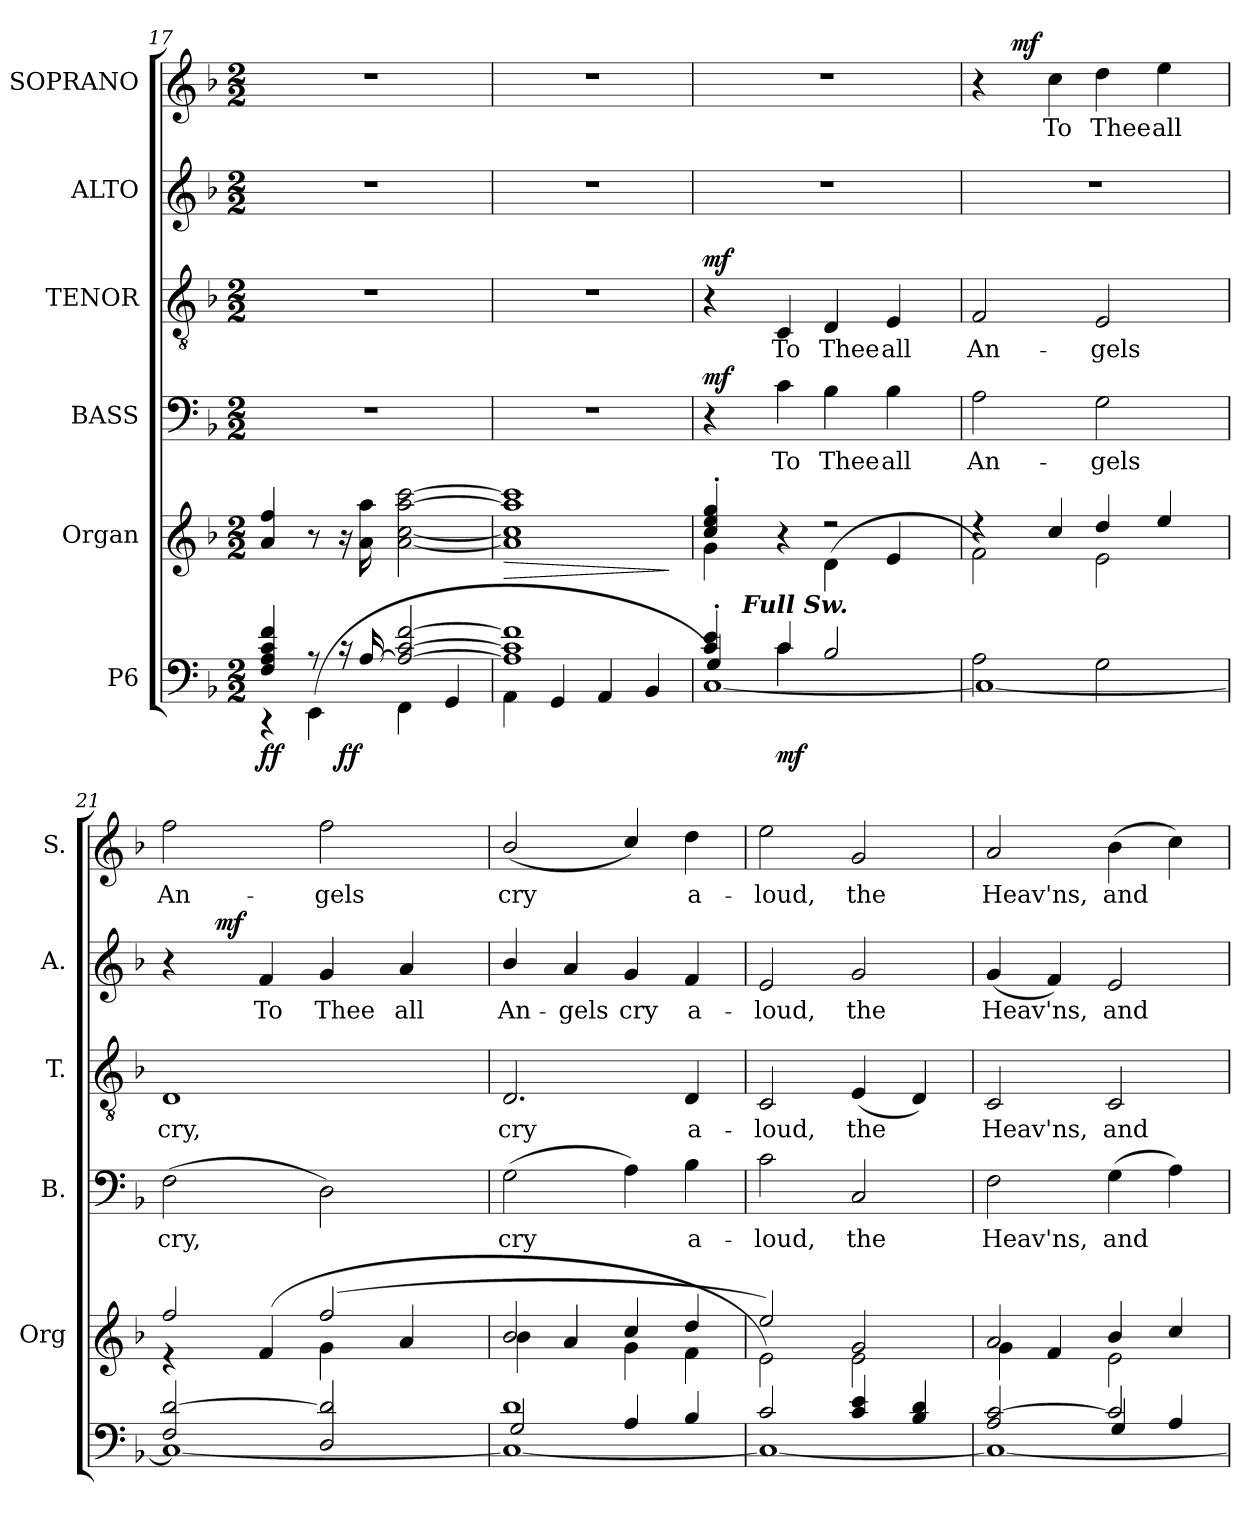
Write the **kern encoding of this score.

**kern	**dynam	**kern	**dynam	**kern	**text	**dynam	**kern	**text	**dynam	**kern	**text	**dynam	**kern	**text	**dynam
*part6	*part6	*part5	*part5	*part4	*part4	*part4	*part3	*part3	*part3	*part2	*part2	*part2	*part1	*part1	*part1
*staff6	*staff6	*staff5	*staff5	*staff4	*staff4	*staff4	*staff3	*staff3	*staff3	*staff2	*staff2	*staff2	*staff1	*staff1	*staff1
*I"P6	*	*I"Organ	*	*I"BASS	*	*	*I"TENOR	*	*	*I"ALTO	*	*	*I"SOPRANO	*	*
*	*	*I'Org	*	*I'B.	*	*	*I'T.	*	*	*I'A.	*	*	*I'S.	*	*
*clefF4	*	*clefG2	*	*clefF4	*	*	*clefGv2	*	*	*clefG2	*	*	*clefG2	*	*
*k[b-]	*	*k[b-]	*	*k[b-]	*	*	*k[b-]	*	*	*k[b-]	*	*	*k[b-]	*	*
*F:	*	*F:	*	*F:	*	*	*F:	*	*	*F:	*	*	*F:	*	*
*M2/2	*	*M2/2	*	*M2/2	*	*	*M2/2	*	*	*M2/2	*	*	*M2/2	*	*
=17	=17	=17	=17	=17	=17	=17	=17	=17	=17	=17	=17	=17	=17	=17	=17
*^	*	*	*	*	*	*	*	*	*	*	*	*	*	*	*
4Fi/ 4Ai 4ci 4fi	4r	ff	4ai/ 4ffi	.	1r	.	.	1r	.	.	1r	.	.	1r	.	.
8r	(4EEi\	.	8r	.	.	.	.	.	.	.	.	.	.	.	.	.
16r	.	ff	16r	.	.	.	.	.	.	.	.	.	.	.	.	.
[16Ai/	.	.	16ai\ 16aai	.	.	.	.	.	.	.	.	.	.	.	.	.
2Ai/_ [2ci [2fi	4FFi\	.	[2ai\ [2cci [2aai [2ccci	.	.	.	.	.	.	.	.	.	.	.	.	.
.	4GGi/	.	.	.	.	.	.	.	.	.	.	.	.	.	.	.
=18	=18	=18	=18	=18	=18	=18	=18	=18	=18	=18	=18	=18	=18	=18	=18	=18
!	!	!	!	!LO:HP:b	!	!	!	!	!	!	!	!	!	!	!	!
1Ai] 1ci] 1fi]	4AAi\	.	1ai] 1cci] 1aai] 1ccci]	>	1r	.	.	1r	.	.	1r	.	.	1r	.	.
.	4GGi/	.	.	.	.	.	.	.	.	.	.	.	.	.	.	.
.	4AAi/	.	.	.	.	.	.	.	.	.	.	.	.	.	.	.
.	4BB-i/	.	.	.	.	.	.	.	.	.	.	.	.	.	.	.
*v	*v	*	*	*	*	*	*	*	*	*	*	*	*	*	*	*
.	.	.	]	.	.	.	.	.	.	.	.	.	.	.	.
!!LO:LB:g=z
=19	=19	=19	=19	=19	=19	=19	=19	=19	=19	=19	=19	=19	=19	=19	=19
*^	*	*^	*	*	*	*	*	*	*	*	*	*	*	*	*
*	*^	*	*	*	*	*	*	*	*	*	*	*	*	*	*	*	*
*	*	*^	*	*	*	*	*	*	*	*	*	*	*	*	*	*	*	*
4ci/' 4ei'	[1Ci)	4Gi/	16ryy	.	4cci/' 4eei' 4ggi'	4gi\	.	4r	.	mf	4r	.	mf	1r	.	.	1r	.	.
.	.	.	32ryy	.	.	.	.	.	.	.	.	.	.	.	.	.	.	.	.
.	.	.	256.ryy	.	.	.	.	.	.	.	.	.	.	.	.	.	.	.	.
!	!	!	!LO:TX:a:Bi:t=Full Sw.	!	!	!	!	!	!	!	!	!	!	!	!	!	!	!	!
.	.	.	2ryy	.	.	.	.	.	.	.	.	.	.	.	.	.	.	.	.
!	!	!	!	!	!	!	!	!	!LO:LY:b:color=#000000	!	!	!	!	!	!	!	!	!	!
!	!	!	!	!	!	!	!	!	!	!	!	!LO:LY:b:color=#000000	!	!	!	!	!	!	!
4ci/	.	4ci\	.	mf	4r	4ryy	.	4ci\	To	.	4Ci/	To	.	.	.	.	.	.	.
!	!	!	!	!	!	!	!	!	!LO:LY:b:color=#000000	!	!	!	!	!	!	!	!	!	!
!	!	!	!	!	!	!	!	!	!	!	!	!LO:LY:b:color=#000000	!	!	!	!	!	!	!
2ryy	.	2B-i/	.	.	2r	(4di\	.	4B-i\	Thee	.	4Di/	Thee	.	.	.	.	.	.	.
.	.	.	4ryy	.	.	.	.	.	.	.	.	.	.	.	.	.	.	.	.
!	!	!	!	!	!	!	!	!	!LO:LY:b:color=#000000	!	!	!	!	!	!	!	!	!	!
!	!	!	!	!	!	!	!	!	!	!	!	!LO:LY:b:color=#000000	!	!	!	!	!	!	!
.	.	.	.	.	.	4ei/	.	4B-i\	all	.	4Ei/	all	.	.	.	.	.	.	.
.	.	.	8ryy	.	.	.	.	.	.	.	.	.	.	.	.	.	.	.	.
.	.	.	64ryy	.	.	.	.	.	.	.	.	.	.	.	.	.	.	.	.
.	.	.	128ryy	.	.	.	.	.	.	.	.	.	.	.	.	.	.	.	.
.	.	.	512ryy	.	.	.	.	.	.	.	.	.	.	.	.	.	.	.	.
*	*v	*v	*v	*	*	*	*	*	*	*	*	*	*	*	*	*	*	*	*
=20	=20	=20	=20	=20	=20	=20	=20	=20	=20	=20	=20	=20	=20	=20	=20	=20	=20
*^	*^	*	*	*	*	*	*	*	*	*	*	*	*	*	*	*	*
!	!	!	!	!	!	!	!	!	!LO:LY:b:color=#000000	!	!	!	!	!	!	!	!	!	!
*	*v	*v	*v	*	*	*	*	*	*	*	*	*	*	*	*	*	*	*	*
*^	*^	*	*	*	*	*	*	*	*	*	*	*	*	*	*	*	*
!	!	!	!	!	!	!	!	!	!	!	!	!LO:LY:b:color=#000000	!	!	!	!	!	!	!
*	*v	*v	*v	*	*	*	*	*	*	*	*	*	*	*	*	*	*^	*	*
2Ai\	1Ci_	.	4r	2fi\)	.	2Ai\	An-	.	2Fi/	An-	.	1r	.	.	4r	16ryy	.	.
.	.	.	.	.	.	.	.	.	.	.	.	.	.	.	.	64ryy	.	.
.	.	.	.	.	.	.	.	.	.	.	.	.	.	.	.	128ryy	.	.
.	.	.	.	.	.	.	.	.	.	.	.	.	.	.	.	256ryy	.	.
.	.	.	.	.	.	.	.	.	.	.	.	.	.	.	.	1024ryy	.	.
.	.	.	.	.	.	.	.	.	.	.	.	.	.	.	.	2ryy	.	mf
!	!	!	!	!	!	!	!	!	!	!	!	!	!	!	!	!	!LO:LY:b:color=#000000	!
.	.	.	4cci/	.	.	.	.	.	.	.	.	.	.	.	4cci\	.	To	.
!	!	!	!	!	!	!	!LO:LY:b:color=#000000	!	!	!	!	!	!	!	!	!	!	!
!	!	!	!	!	!	!	!	!	!	!LO:LY:b:color=#000000	!	!	!	!	!	!	!	!
!	!	!	!	!	!	!	!	!	!	!	!	!	!	!	!	!	!LO:LY:b:color=#000000	!
2Gi\	.	.	4ddi/	2ei\	.	2Gi\	-gels	.	2Ei/	-gels	.	.	.	.	4ddi\	.	Thee	.
.	.	.	.	.	.	.	.	.	.	.	.	.	.	.	.	4ryy	.	.
!	!	!	!	!	!	!	!	!	!	!	!	!	!	!	!	!	!LO:LY:b:color=#000000	!
.	.	.	4eei/	.	.	.	.	.	.	.	.	.	.	.	4eei\	.	all	.
.	.	.	.	.	.	.	.	.	.	.	.	.	.	.	.	8ryy	.	.
.	.	.	.	.	.	.	.	.	.	.	.	.	.	.	.	32ryy	.	.
.	.	.	.	.	.	.	.	.	.	.	.	.	.	.	.	512.ryy	.	.
*	*	*	*	*	*	*	*	*	*	*	*	*	*	*	*v	*v	*	*
=21	=21	=21	=21	=21	=21	=21	=21	=21	=21	=21	=21	=21	=21	=21	=21	=21	=21
*	*	*	*	*	*	*	*	*	*	*	*	*	*	*	*^	*	*
!	!	!	!	!	!	!	!LO:LY:b:color=#000000	!	!	!	!	!	!	!	!	!	!	!
*	*	*	*	*	*	*	*	*	*	*	*	*	*	*	*v	*v	*	*
*	*	*	*	*	*	*	*	*	*	*	*	*	*	*	*^	*	*
!	!	!	!	!	!	!	!	!	!	!LO:LY:b:color=#000000	!	!	!	!	!	!	!	!
*	*	*	*	*	*	*	*	*	*	*	*	*	*	*	*v	*v	*	*
*	*	*	*	*	*	*	*	*	*	*	*	*	*	*	*^	*	*
!	!	!	!	!	!	!	!	!	!	!	!	!	!	!	!	!	!LO:LY:b:color=#000000	!
*	*	*	*	*	*	*	*	*	*	*	*	*^	*	*	*v	*v	*	*
2Fi/ [2di	1Ci_	.	(2ffi/	4r	.	(2Fi\	cry,	.	1Di	cry,	.	4r	16ryy	.	.	2ffi\	An-	.
.	.	.	.	.	.	.	.	.	.	.	.	.	32ryy	.	.	.	.	.
.	.	.	.	.	.	.	.	.	.	.	.	.	128...ryy	.	.	.	.	.
.	.	.	.	.	.	.	.	.	.	.	.	.	2ryy	.	mf	.	.	.
!	!	!	!	!	!	!	!	!	!	!	!	!	!	!LO:LY:b:color=#000000	!	!	!	!
.	.	.	.	(4fi/	.	.	.	.	.	.	.	4fi/	.	To	.	.	.	.
!	!	!	!	!	!	!	!	!	!	!	!	!	!	!LO:LY:b:color=#000000	!	!	!	!
!	!	!	!	!	!	!	!	!	!	!	!	!	!	!	!	!	!LO:LY:b:color=#000000	!
2Di/ 2di]	.	.	(2ffi/	4gi\	.	2Di\)	.	.	.	.	.	4gi/	.	Thee	.	2ffi\	-gels	.
.	.	.	.	.	.	.	.	.	.	.	.	.	4ryy	.	.	.	.	.
!	!	!	!	!	!	!	!	!	!	!	!	!	!	!LO:LY:b:color=#000000	!	!	!	!
.	.	.	.	4ai/	.	.	.	.	.	.	.	4ai/	.	all	.	.	.	.
.	.	.	.	.	.	.	.	.	.	.	.	.	8ryy	.	.	.	.	.
.	.	.	.	.	.	.	.	.	.	.	.	.	64ryy	.	.	.	.	.
.	.	.	.	.	.	.	.	.	.	.	.	.	1024ryy	.	.	.	.	.
*	*	*	*	*	*	*	*	*	*	*	*	*v	*v	*	*	*	*	*
=22	=22	=22	=22	=22	=22	=22	=22	=22	=22	=22	=22	=22	=22	=22	=22	=22	=22
*	*^	*	*	*	*	*	*	*	*	*	*	*	*	*	*	*	*
*	*	*	*	*	*	*	*	*	*	*	*	*	*^	*	*	*	*	*
!	!	!	!	!	!	!	!	!LO:LY:b:color=#000000	!	!	!	!	!	!	!	!	!	!	!
*	*	*	*	*	*	*	*	*	*	*	*	*	*v	*v	*	*	*	*	*
*	*	*	*	*	*	*	*	*	*	*	*	*	*^	*	*	*	*	*
!	!	!	!	!	!	!	!	!	!	!	!LO:LY:b:color=#000000	!	!	!	!	!	!	!	!
*	*	*	*	*	*	*	*	*	*	*	*	*	*v	*v	*	*	*	*	*
*	*	*	*	*	*	*	*	*	*	*	*	*	*^	*	*	*	*	*
!	!	!	!	!	!	!	!	!	!	!	!	!	!	!	!LO:LY:b:color=#000000	!	!	!	!
*	*	*	*	*	*	*	*	*	*	*	*	*	*v	*v	*	*	*	*	*
*	*	*	*	*	*	*	*	*	*	*	*	*	*^	*	*	*	*	*
!	!	!	!	!	!	!	!	!	!	!	!	!	!	!	!	!	!	!LO:LY:b:color=#000000	!
*	*	*	*	*	*	*	*	*	*	*	*	*	*v	*v	*	*	*	*	*
1di	1Ci_	2Gi/	.	2b-i/	4b-i\	.	(2Gi\	cry	.	2.Di/	cry	.	4b-i/	An-	.	(2b-i/	cry	.
!	!	!	!	!	!	!	!	!	!	!	!	!	!	!LO:LY:b:color=#000000	!	!	!	!
.	.	.	.	.	4ai/	.	.	.	.	.	.	.	4ai/	-gels	.	.	.	.
!	!	!	!	!	!	!	!	!	!	!	!	!	!	!LO:LY:b:color=#000000	!	!	!	!
.	.	4Ai/	.	4cci/	4gi\	.	4Ai\)	.	.	.	.	.	4gi/	cry	.	4cci/)	.	.
!	!	!	!	!	!	!	!	!LO:LY:b:color=#000000	!	!	!	!	!	!	!	!	!	!
!	!	!	!	!	!	!	!	!	!	!	!LO:LY:b:color=#000000	!	!	!	!	!	!	!
!	!	!	!	!	!	!	!	!	!	!	!	!	!	!LO:LY:b:color=#000000	!	!	!	!
!	!	!	!	!	!	!	!	!	!	!	!	!	!	!	!	!	!LO:LY:b:color=#000000	!
.	.	4B-i/	.	4ddi/	4fi\	.	4B-i\	a-	.	4Di/	a-	.	4fi/	a-	.	4ddi\	a-	.
=23	=23	=23	=23	=23	=23	=23	=23	=23	=23	=23	=23	=23	=23	=23	=23	=23	=23	=23
!	!	!	!	!	!	!	!	!LO:LY:b:color=#000000	!	!	!	!	!	!	!	!	!	!
!	!	!	!	!	!	!	!	!	!	!	!LO:LY:b:color=#000000	!	!	!	!	!	!	!
!	!	!	!	!	!	!	!	!	!	!	!	!	!	!LO:LY:b:color=#000000	!	!	!	!
!	!	!	!	!	!	!	!	!	!	!	!	!	!	!	!	!	!LO:LY:b:color=#000000	!
1ryy	1Ci_	2ci/	.	2eei/)	2ei\)	.	2ci\	-loud,	.	2Ci/	-loud,	.	2ei/	-loud,	.	2eei\	-loud,	.
!	!	!	!	!	!	!	!	!LO:LY:b:color=#000000	!	!	!	!	!	!	!	!	!	!
!	!	!	!	!	!	!	!	!	!	!	!LO:LY:b:color=#000000	!	!	!	!	!	!	!
!	!	!	!	!	!	!	!	!	!	!	!	!	!	!LO:LY:b:color=#000000	!	!	!	!
!	!	!	!	!	!	!	!	!	!	!	!	!	!	!	!	!	!LO:LY:b:color=#000000	!
.	.	4ci/ 4ei	.	2gi/	2ei\	.	2Ci/	the	.	(4Ei/	the	.	2gi/	the	.	2gi/	the	.
.	.	4B-i/ 4di	.	.	.	.	.	.	.	4Di/)	.	.	.	.	.	.	.	.
!!LO:PB:g=z
=24	=24	=24	=24	=24	=24	=24	=24	=24	=24	=24	=24	=24	=24	=24	=24	=24	=24	=24
!	!	!	!	!	!	!	!	!LO:LY:b:color=#000000	!	!	!	!	!	!	!	!	!	!
!	!	!	!	!	!	!	!	!	!	!	!LO:LY:b:color=#000000	!	!	!	!	!	!	!
!	!	!	!	!	!	!	!	!	!	!	!	!	!	!LO:LY:b:color=#000000	!	!	!	!
!	!	!	!	!	!	!	!	!	!	!	!	!	!	!	!	!	!LO:LY:b:color=#000000	!
2Ai/ [2ci	1Ci_	2ryy	.	(2ai/	4gi\	.	2Fi\	Heav'ns,	.	2Ci/	Heav'ns,	.	(4gi/	Heav'ns,	.	2ai/	Heav'ns,	.
.	.	.	.	.	4fi/	.	.	.	.	.	.	.	4fi/)	.	.	.	.	.
!	!	!	!	!	!	!	!	!LO:LY:b:color=#000000	!	!	!	!	!	!	!	!	!	!
!	!	!	!	!	!	!	!	!	!	!	!LO:LY:b:color=#000000	!	!	!	!	!	!	!
!	!	!	!	!	!	!	!	!	!	!	!	!	!	!LO:LY:b:color=#000000	!	!	!	!
!	!	!	!	!	!	!	!	!	!	!	!	!	!	!	!	!	!LO:LY:b:color=#000000	!
2ci/]	.	4Gi/	.	4b-i/	2ei\	.	(4Gi\	and	.	2Ci/	and	.	2ei/	and	.	(4b-i\	and	.
.	.	4Ai/	.	4cci/	.	.	4Ai\)	.	.	.	.	.	.	.	.	4cci\)	.	.
*v	*v	*v	*	*	*	*	*	*	*	*	*	*	*	*	*	*	*	*
*	*	*v	*v	*	*	*	*	*	*	*	*	*	*	*	*	*
=	=	=	=	=	=	=	=	=	=	=	=	=	=	=	=
*-	*-	*-	*-	*-	*-	*-	*-	*-	*-	*-	*-	*-	*-	*-	*-
